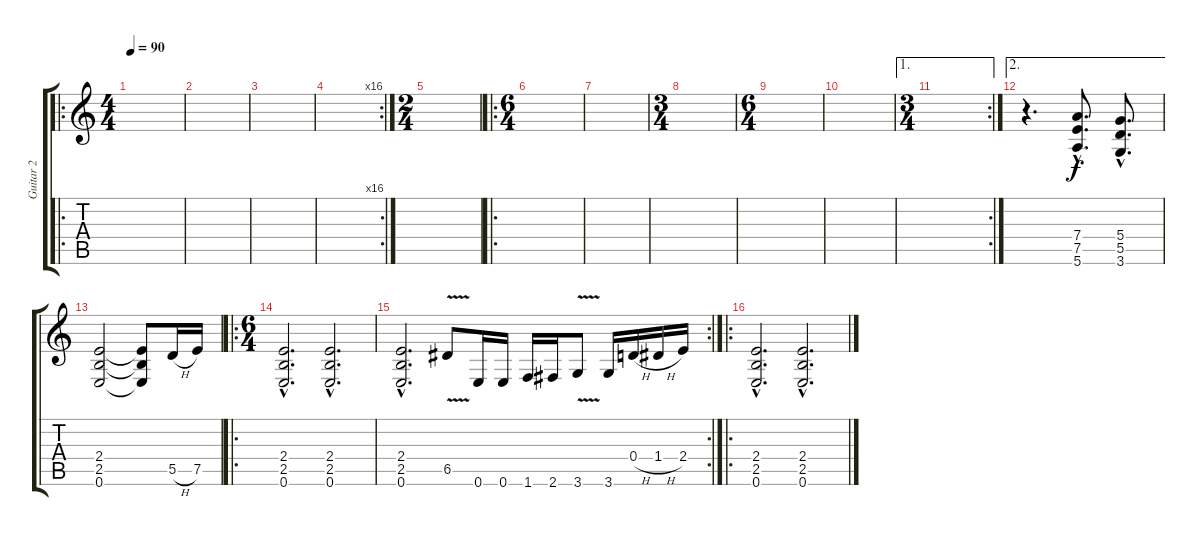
\track ("Guitar 2" "Guitar 2") {instrument distortionguitar}
\staff {score tabs}
\tuning (E4 B3 G3 D3 A2 E2) {hide}
\ro
\ts (4 4)
\tempo 90
\tempo 85
\tempo 90
\clef g2
\ks c
|
|
|
\rc 16
|
\ts (2 4)
|
\ro
\ts (6 4)
|
|
\ts (3 4)
|
\ts (6 4)
|
|
\ae 1
\rc 2
\ts (3 4)
|
\ae 2
r.4{d} (7.4{hac} 7.5{hac} 5.6{hac}).8{d} (5.4{hac} 5.5{hac} 3.6{hac}).8{d} |
(2.4 2.5 0.6).2 (2.4{t} 2.5{t} 0.6{t}).8 5.5{h}.16 7.5.16 |
\ro
\ts (6 4)
(2.4{hac} 2.5{hac} 0.6{hac}).2{d} (2.4{hac} 2.5{hac} 0.6{hac}).2{d} |
\rc 2
(2.4{hac} 2.5{hac} 0.6{hac}).2{d} 6.5{v}.8 0.6.16 0.6.16 1.6.16 2.6.16 3.6{v}.8 3.6.16 0.4{h}.16 1.4{h}.16 2.4.16 |
\ro
(2.4{hac} 2.5{hac} 0.6{hac}).2{d} (2.4{hac} 2.5{hac} 0.6{hac}).2{d}
